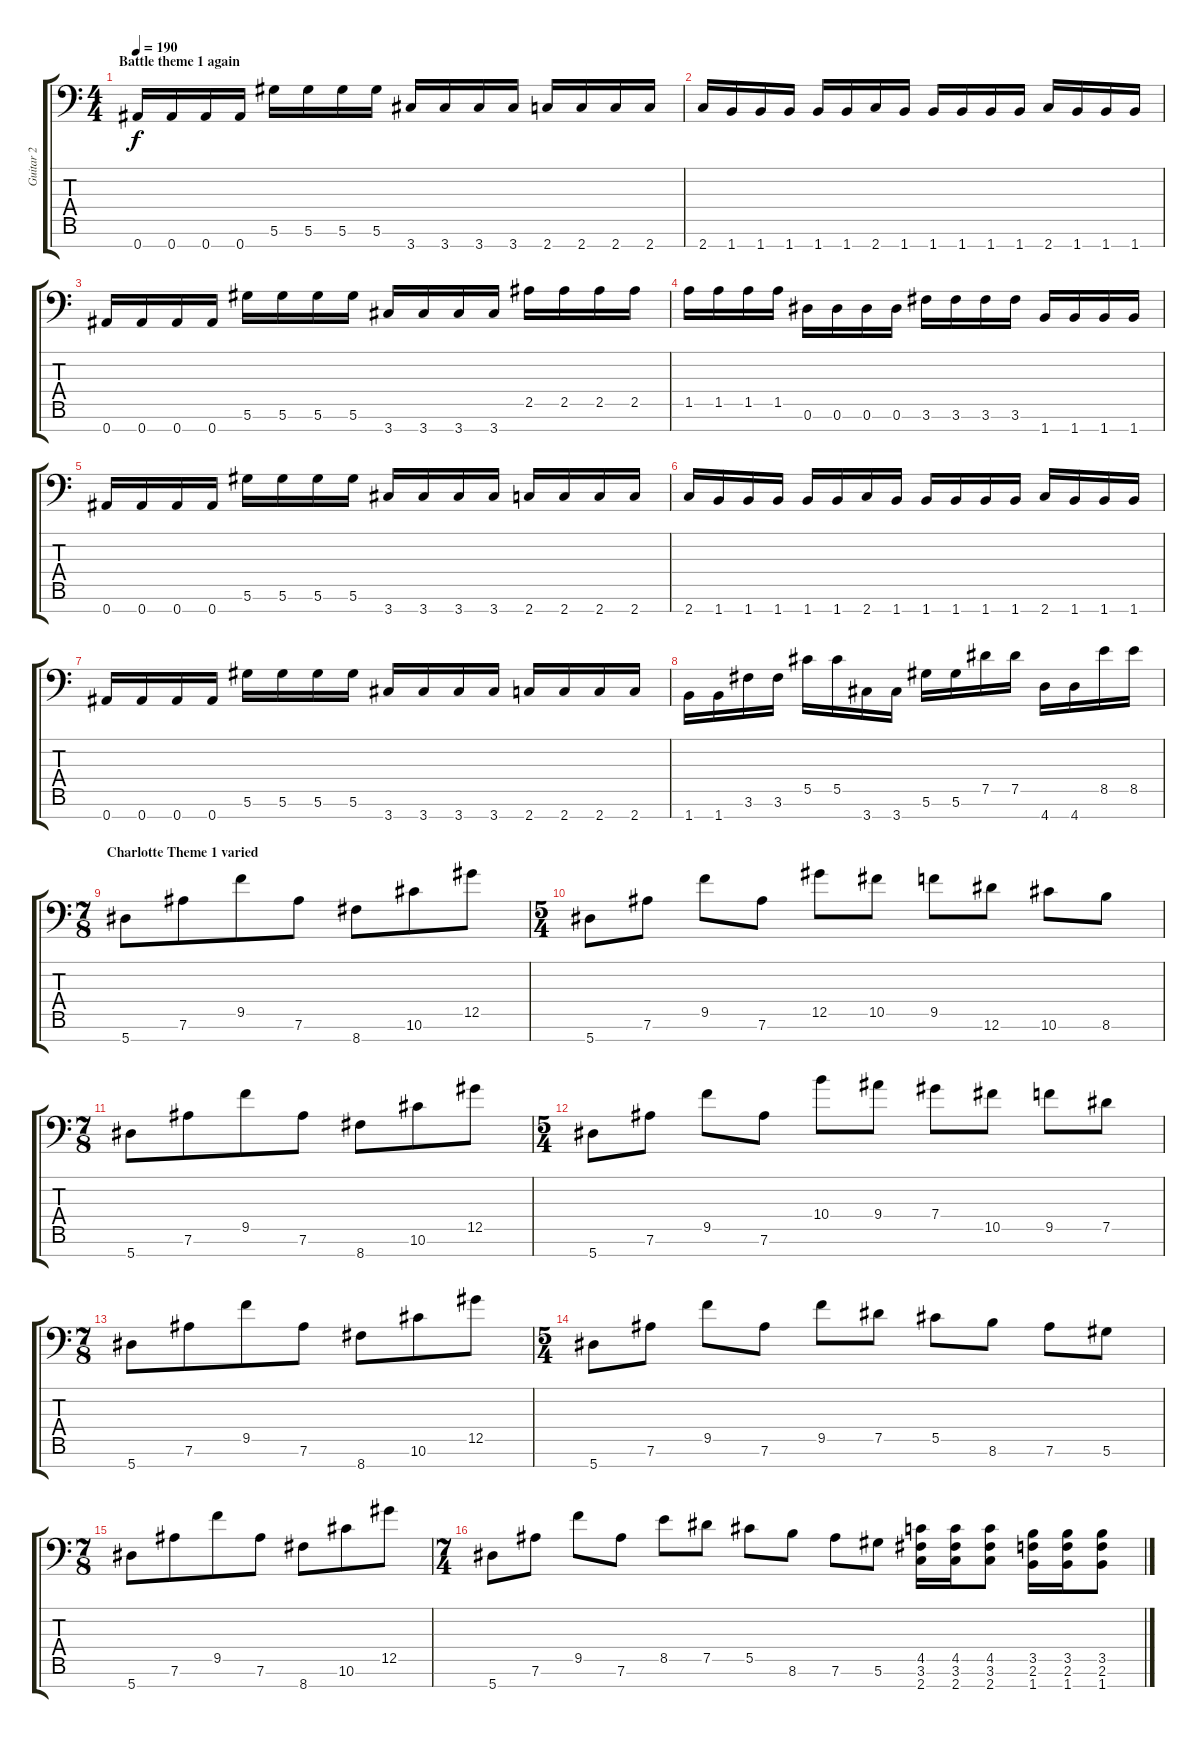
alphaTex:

\track ("Guitar 2" "Guitar 2") {instrument distortionguitar}
\staff {score tabs}
\tuning (Eb4 Bb3 Gb3 Db3 Ab2 Eb2 Bb1) {hide}
\ts (4 4)
\section ("" "Battle theme 1 again")
\tempo 190
\clef f4
\ks c
0.7.16{dy f} 0.7.16 0.7.16 0.7.16 5.6.16 5.6.16 5.6.16 5.6.16 3.7.16 3.7.16 3.7.16 3.7.16 2.7.16 2.7.16 2.7.16 2.7.16 |
2.7.16 1.7.16 1.7.16 1.7.16 1.7.16 1.7.16 2.7.16 1.7.16 1.7.16 1.7.16 1.7.16 1.7.16 2.7.16 1.7.16 1.7.16 1.7.16 |
0.7.16 0.7.16 0.7.16 0.7.16 5.6.16 5.6.16 5.6.16 5.6.16 3.7.16 3.7.16 3.7.16 3.7.16 2.5.16 2.5.16 2.5.16 2.5.16 |
1.5.16 1.5.16 1.5.16 1.5.16 0.6.16 0.6.16 0.6.16 0.6.16 3.6.16 3.6.16 3.6.16 3.6.16 1.7.16 1.7.16 1.7.16 1.7.16 |
0.7.16 0.7.16 0.7.16 0.7.16 5.6.16 5.6.16 5.6.16 5.6.16 3.7.16 3.7.16 3.7.16 3.7.16 2.7.16 2.7.16 2.7.16 2.7.16 |
2.7.16 1.7.16 1.7.16 1.7.16 1.7.16 1.7.16 2.7.16 1.7.16 1.7.16 1.7.16 1.7.16 1.7.16 2.7.16 1.7.16 1.7.16 1.7.16 |
0.7.16 0.7.16 0.7.16 0.7.16 5.6.16 5.6.16 5.6.16 5.6.16 3.7.16 3.7.16 3.7.16 3.7.16 2.7.16 2.7.16 2.7.16 2.7.16 |
1.7.16 1.7.16 3.6.16 3.6.16 5.5.16 5.5.16 3.7.16 3.7.16 5.6.16 5.6.16 7.5.16 7.5.16 4.7.16 4.7.16 8.5.16 8.5.16 |
\ts (7 8)
\section ("" "Charlotte Theme 1 varied")
5.7.8 7.6.8 9.5.8 7.6.8 8.7.8 10.6.8 12.5.8 |
\ts (5 4)
5.7.8 7.6.8 9.5.8 7.6.8 12.5.8 10.5.8 9.5.8 12.6.8 10.6.8 8.6.8 |
\ts (7 8)
5.7.8 7.6.8 9.5.8 7.6.8 8.7.8 10.6.8 12.5.8 |
\ts (5 4)
5.7.8 7.6.8 9.5.8 7.6.8 10.4.8 9.4.8 7.4.8 10.5.8 9.5.8 7.5.8 |
\ts (7 8)
5.7.8 7.6.8 9.5.8 7.6.8 8.7.8 10.6.8 12.5.8 |
\ts (5 4)
5.7.8 7.6.8 9.5.8 7.6.8 9.5.8 7.5.8 5.5.8 8.6.8 7.6.8 5.6.8 |
\ts (7 8)
5.7.8 7.6.8 9.5.8 7.6.8 8.7.8 10.6.8 12.5.8 |
\ts (7 4)
5.7.8 7.6.8 9.5.8 7.6.8 8.5.8 7.5.8 5.5.8 8.6.8 7.6.8 5.6.8 (4.5 3.6 2.7).16 (4.5 3.6 2.7).16 (4.5 3.6 2.7).8 (3.5 2.6 1.7).16 (3.5 2.6 1.7).16 (3.5 2.6 1.7).8
